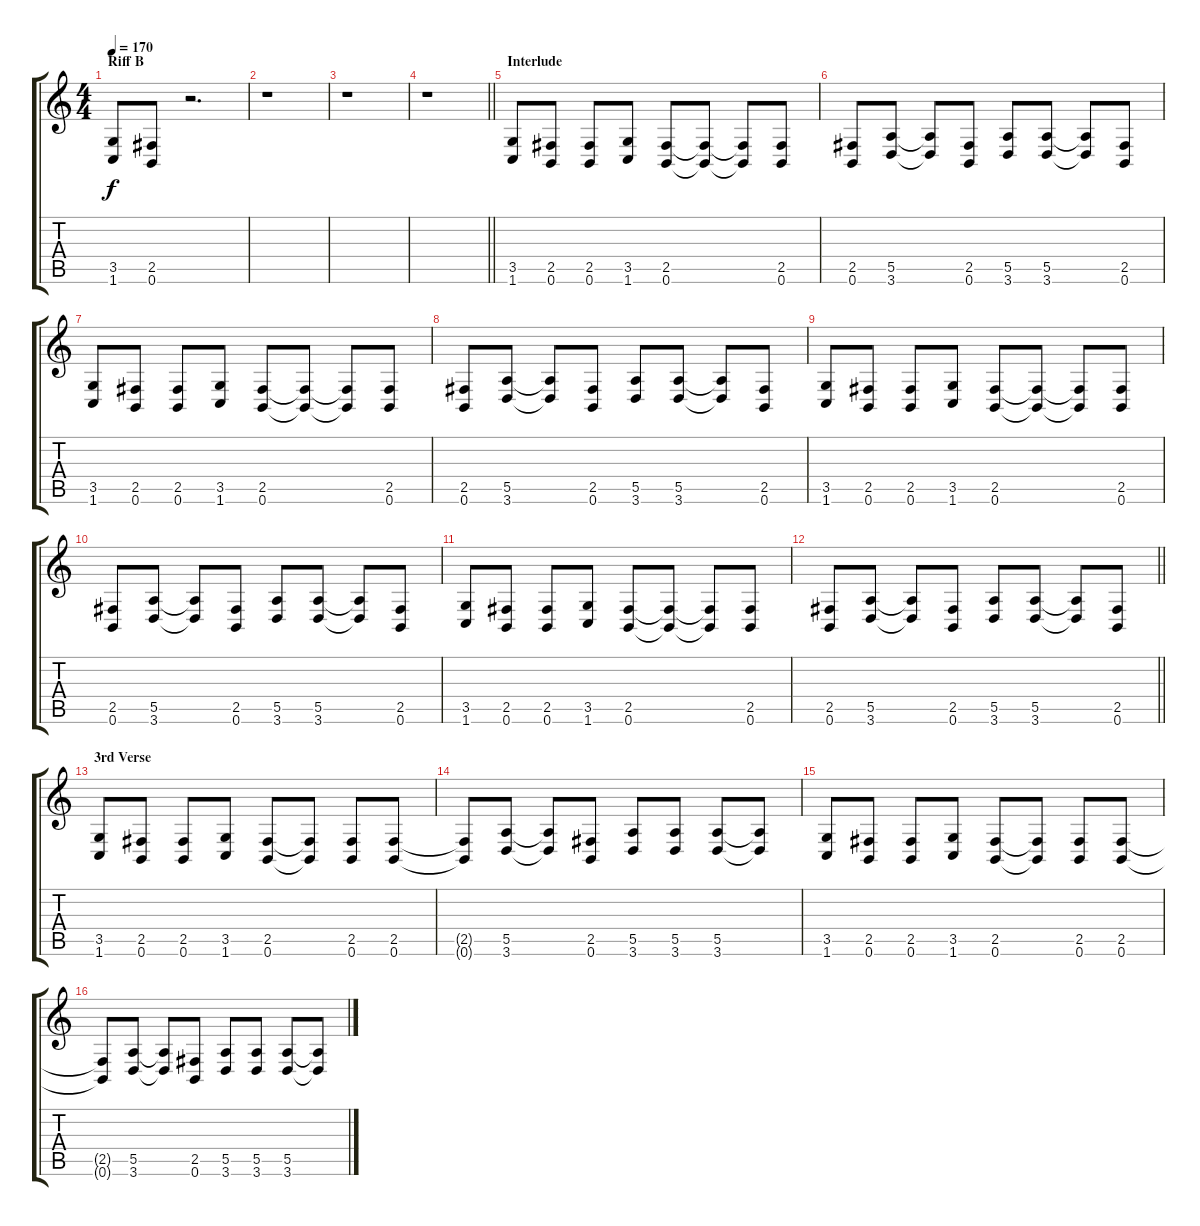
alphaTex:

\track "" {instrument distortionguitar}
\staff {score tabs}
\tuning (B3 Gb3 D3 A2 E2 B1) {hide}
\ts (4 4)
\section ("" "Riff B")
\tempo 170
\clef g2
\ks c
(3.5 1.6).8{dy f} (2.5 0.6).8 r.2{d} |
r.1 |
r.1 |
\barLineRight lightlight
r.1 |
\section ("" "Interlude")
(3.5 1.6).8 (2.5 0.6).8 (2.5 0.6).8 (3.5 1.6).8 (2.5 0.6).8 (2.5{t} 0.6{t}).8 (2.5{t} 0.6{t}).8 (2.5 0.6).8 |
(2.5 0.6).8 (5.5 3.6).8 (5.5{t} 3.6{t}).8 (2.5 0.6).8 (5.5 3.6).8 (5.5 3.6).8 (5.5{t} 3.6{t}).8 (2.5 0.6).8 |
(3.5 1.6).8 (2.5 0.6).8 (2.5 0.6).8 (3.5 1.6).8 (2.5 0.6).8 (2.5{t} 0.6{t}).8 (2.5{t} 0.6{t}).8 (2.5 0.6).8 |
(2.5 0.6).8 (5.5 3.6).8 (5.5{t} 3.6{t}).8 (2.5 0.6).8 (5.5 3.6).8 (5.5 3.6).8 (5.5{t} 3.6{t}).8 (2.5 0.6).8 |
(3.5 1.6).8 (2.5 0.6).8 (2.5 0.6).8 (3.5 1.6).8 (2.5 0.6).8 (2.5{t} 0.6{t}).8 (2.5{t} 0.6{t}).8 (2.5 0.6).8 |
(2.5 0.6).8 (5.5 3.6).8 (5.5{t} 3.6{t}).8 (2.5 0.6).8 (5.5 3.6).8 (5.5 3.6).8 (5.5{t} 3.6{t}).8 (2.5 0.6).8 |
(3.5 1.6).8 (2.5 0.6).8 (2.5 0.6).8 (3.5 1.6).8 (2.5 0.6).8 (2.5{t} 0.6{t}).8 (2.5{t} 0.6{t}).8 (2.5 0.6).8 |
\barLineRight lightlight
(2.5 0.6).8 (5.5 3.6).8 (5.5{t} 3.6{t}).8 (2.5 0.6).8 (5.5 3.6).8 (5.5 3.6).8 (5.5{t} 3.6{t}).8 (2.5 0.6).8 |
\section ("" "3rd Verse")
(3.5 1.6).8 (2.5 0.6).8 (2.5 0.6).8 (3.5 1.6).8 (2.5 0.6).8 (2.5{t} 0.6{t}).8 (2.5 0.6).8 (2.5 0.6).8 |
(2.5{t} 0.6{t}).8 (5.5 3.6).8 (5.5{t} 3.6{t}).8 (2.5 0.6).8 (5.5 3.6).8 (5.5 3.6).8 (5.5 3.6).8 (5.5{t} 3.6{t}).8 |
(3.5 1.6).8 (2.5 0.6).8 (2.5 0.6).8 (3.5 1.6).8 (2.5 0.6).8 (2.5{t} 0.6{t}).8 (2.5 0.6).8 (2.5 0.6).8 |
(2.5{t} 0.6{t}).8 (5.5 3.6).8 (5.5{t} 3.6{t}).8 (2.5 0.6).8 (5.5 3.6).8 (5.5 3.6).8 (5.5 3.6).8 (5.5{t} 3.6{t}).8
